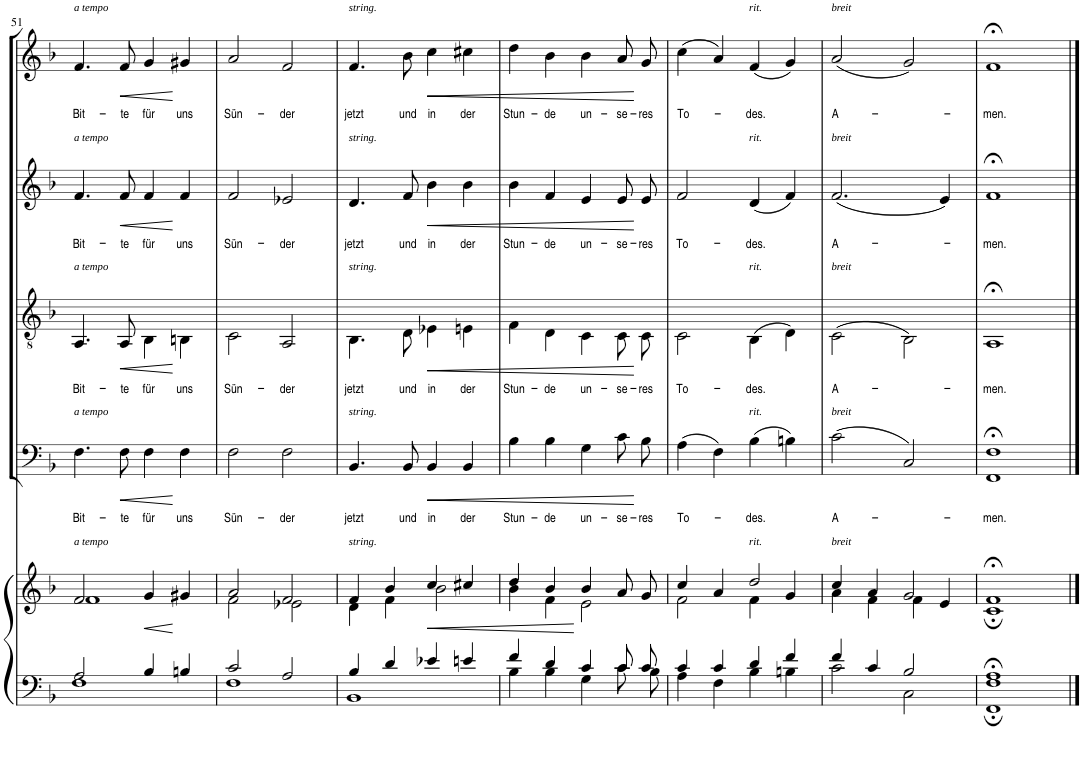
**kern	**kern	**dynam	**kern	**text	**dynam	**kern	**text	**dynam	**kern	**text	**dynam	**kern	**text	**dynam
*part5	*part5	*part5	*part4	*part4	*part4	*part3	*part3	*part3	*part2	*part2	*part2	*part1	*part1	*part1
*staff6	*staff5	*staff5/6	*staff4	*staff4	*staff4	*staff3	*staff3	*staff3	*staff2	*staff2	*staff2	*staff1	*staff1	*staff1
*I"Orgel	*	*	*I"Bass	*	*	*I"Tenor	*	*	*I"Alt	*	*	*I"Sopran	*	*
*I'Org.	*	*	*I'B.	*	*	*I'T.	*	*	*I'A.	*	*	*I'S.	*	*
!!LO:PB:g=z
*clefF4	*clefG2	*	*clefF4	*	*	*clefGv2	*	*	*clefG2	*	*	*clefG2	*	*
*	*	*	*	*	*	*Trd7c12	*	*	*	*	*	*	*	*
*k[b-]	*k[b-]	*	*k[b-]	*	*	*k[b-]	*	*	*k[b-]	*	*	*k[b-]	*	*
*F:	*F:	*	*F:	*	*	*F:	*	*	*F:	*	*	*F:	*	*
*M4/4	*M4/4	*	*M4/4	*	*	*M4/4	*	*	*M4/4	*	*	*M4/4	*	*
*met(c)	*met(c)	*	*met(c)	*	*	*met(c)	*	*	*met(c)	*	*	*met(c)	*	*
=51	=51	=51	=51	=51	=51	=51	=51	=51	=51	=51	=51	=51	=51	=51
*^	*^	*	*	*	*	*	*	*	*	*	*	*	*	*
!	!	!	!	!	!	!	!	!	!	!	!	!	!	!LO:TX:a:i:t=a tempo	!	!
!	!	!	!	!	!	!	!	!	!	!	!LO:TX:a:i:t=a tempo	!	!	!	!	!
!	!	!	!	!	!	!	!	!LO:TX:a:i:t=a tempo	!	!	!	!	!	!	!	!
!	!	!	!	!	!LO:TX:a:i:t=a tempo	!	!	!	!	!	!	!	!	!	!	!
!	!	!LO:TX:a:i:t=a tempo	!	!	!	!	!	!	!	!	!	!	!	!	!	!
!	!	!	!	!	!	!LO:LY:b	!	!	!LO:LY:b	!	!	!LO:LY:b	!	!	!LO:LY:b	!
2A/	1F	2f/	1f	.	4.F\	Bit-	.	4.AA/	Bit-	.	4.f/	Bit-	.	4.f/	Bit-	.
!	!	!	!	!	!	!LO:LY:b	!LO:HP:b	!	!LO:LY:b	!LO:HP:b	!	!LO:LY:b	!LO:HP:b	!	!LO:LY:b	!LO:HP:b
.	.	.	.	.	8F\	-te	<	8AA/	-te	<	8f/	-te	<	8f/	-te	<
!	!	!	!	!LO:HP:b	!	!LO:LY:b	!	!	!LO:LY:b	!	!	!LO:LY:b	!	!	!LO:LY:b	!
4B-/	.	4g/	.	<	4F\	für	.	4BB-\	für	.	4f/	für	.	4g/	für	.
!	!	!	!	!	!	!LO:LY:b	!	!	!LO:LY:b	!	!	!LO:LY:b	!	!	!LO:LY:b	!
4Bn/	.	4g#X/	.	.	4F\	uns	.	4BBn\	uns	[	4f/	uns	[	4g#X/	uns	[
=52	=52	=52	=52	=52	=52	=52	=52	=52	=52	=52	=52	=52	=52	=52	=52	=52
!	!	!	!	!	!	!LO:LY:b	!	!	!LO:LY:b	!	!	!LO:LY:b	!	!	!LO:LY:b	!
2c/	1F	2a/	2f\	.	2F\	Sün-	.	2C\	Sün-	.	2f/	Sün-	.	2a/	Sün-	.
!	!	!	!	!	!	!LO:LY:b	!	!	!LO:LY:b	!	!	!LO:LY:b	!	!	!LO:LY:b	!
2A/	.	2f/	2e-X\	.	2F\	-der	.	2AA/	-der	.	2e-X/	-der	.	2f/	-der	.
=53	=53	=53	=53	=53	=53	=53	=53	=53	=53	=53	=53	=53	=53	=53	=53	=53
!	!	!	!	!	!	!	!	!	!	!	!	!	!	!LO:TX:a:i:t=string.	!	!
!	!	!	!	!	!	!	!	!	!	!	!LO:TX:a:i:t=string.	!	!	!	!	!
!	!	!	!	!	!	!	!	!LO:TX:a:i:t=string.	!	!	!	!	!	!	!	!
!	!	!	!	!	!LO:TX:a:i:t=string.	!	!	!	!	!	!	!	!	!	!	!
!	!	!LO:TX:a:i:t=string.	!	!	!	!	!	!	!	!	!	!	!	!	!	!
!	!	!	!	!	!	!LO:LY:b	!	!	!LO:LY:b	!	!	!LO:LY:b	!	!	!LO:LY:b	!
4B-/	1BB-	4f/	4d\	.	4.BB-/	jetzt	.	4.BB-\	jetzt	.	4.d/	jetzt	.	4.f/	jetzt	.
4d/	.	4b-/	4f\	.	.	.	.	.	.	.	.	.	.	.	.	.
!	!	!	!	!	!	!LO:LY:b	!	!	!LO:LY:b	!	!	!LO:LY:b	!	!	!LO:LY:b	!
.	.	.	.	.	8BB-/	und	.	8D\	und	.	8f/	und	.	8b-\	und	.
!	!	!	!	!	!	!LO:LY:b	!	!	!LO:LY:b	!LO:HP:b	!	!LO:LY:b	!LO:HP:b	!	!LO:LY:b	!LO:HP:b
4e-X/	.	4cc/	2b-\	.	4BB-/	in	.	4E-X\	in	<	4b-\	in	<	4cc\	in	<
!	!	!	!	!	!	!LO:LY:b	!	!	!LO:LY:b	!	!	!LO:LY:b	!	!	!LO:LY:b	!
4en/	.	4cc#X/	.	.	4BB-/	der	.	4En\	der	.	4b-\	der	.	4cc#X\	der	.
=54	=54	=54	=54	=54	=54	=54	=54	=54	=54	=54	=54	=54	=54	=54	=54	=54
!	!	!	!	!	!	!LO:LY:b	!	!	!LO:LY:b	!	!	!LO:LY:b	!	!	!LO:LY:b	!
4f/	4B-\	4dd/	4b-\	.	4B-\	Stun-	.	4F\	Stun-	.	4b-\	Stun-	.	4dd\	Stun-	.
!	!	!	!	!	!	!LO:LY:b	!	!	!LO:LY:b	!	!	!LO:LY:b	!	!	!LO:LY:b	!
4d/	4B-\	4b-/	4f\	.	4B-\	-de	.	4D\	-de	.	4f/	-de	.	4b-\	-de	.
!	!	!	!	!	!	!LO:LY:b	!	!	!LO:LY:b	!	!	!LO:LY:b	!	!	!LO:LY:b	!
4c/	4G\	4b-/	2e\	[	4G\	un-	.	4C\	un-	.	4e/	un-	.	4b-\	un-	.
!	!	!	!	!	!	!LO:LY:b	!	!	!LO:LY:b	!	!	!LO:LY:b	!	!	!LO:LY:b	!
8c/L	8c\L	8a/L	.	.	8c\L	-se-	.	8C\L	-se-	.	8e/L	-se-	.	8a/L	-se-	.
!	!	!	!	!	!	!LO:LY:b	!	!	!LO:LY:b	!	!	!LO:LY:b	!	!	!LO:LY:b	!
8c/J	8B-\J	8g/J	.	.	8B-\J	-res	[	8C\J	-res	[	8e/J	-res	[	8g/J	-res	[
=55	=55	=55	=55	=55	=55	=55	=55	=55	=55	=55	=55	=55	=55	=55	=55	=55
!	!	!	!	!	!	!LO:LY:b	!	!	!LO:LY:b	!	!	!LO:LY:b	!	!	!LO:LY:b	!
4c/	4A\	4cc/	2f\	.	(4A\	To-	.	2C\	To-	.	2f/	To-	.	(4cc\	To-	.
4c/	4F\	4a/	.	.	4F\)	.	.	.	.	.	.	.	.	4a/)	.	.
!	!	!	!	!	!	!	!	!	!	!	!	!	!	!LO:TX:a:i:t=rit.	!	!
!	!	!	!	!	!	!	!	!	!	!	!LO:TX:a:i:t=rit.	!	!	!	!	!
!	!	!	!	!	!	!	!	!LO:TX:a:i:t=rit.	!	!	!	!	!	!	!	!
!	!	!	!	!	!LO:TX:a:i:t=rit.	!	!	!	!	!	!	!	!	!	!	!
!	!	!LO:TX:a:i:t=rit.	!	!	!	!	!	!	!	!	!	!	!	!	!	!
!	!	!	!	!	!	!LO:LY:b	!	!	!LO:LY:b	!	!	!LO:LY:b	!	!	!LO:LY:b	!
4d/	4B-\	2dd/	4f\	.	(4B-\	-des.	.	(4BB-\	-des.	.	(4d/	-des.	.	(4f/	-des.	.
4f/	4Bn\	.	4g/	.	4Bn\)	.	.	4D\)	.	.	4f/)	.	.	4g/)	.	.
=56	=56	=56	=56	=56	=56	=56	=56	=56	=56	=56	=56	=56	=56	=56	=56	=56
!	!	!	!	!	!	!	!	!	!	!	!	!	!	!LO:TX:a:i:t=breit	!	!
!	!	!	!	!	!	!	!	!	!	!	!LO:TX:a:i:t=breit	!	!	!	!	!
!	!	!	!	!	!	!	!	!LO:TX:a:i:t=breit	!	!	!	!	!	!	!	!
!	!	!	!	!	!LO:TX:a:i:t=breit	!	!	!	!	!	!	!	!	!	!	!
!	!	!LO:TX:a:i:t=breit	!	!	!	!	!	!	!	!	!	!	!	!	!	!
!	!	!	!	!	!	!LO:LY:b	!	!	!LO:LY:b	!	!	!LO:LY:b	!	!	!LO:LY:b	!
4f/	2c\	4cc/	4a\	.	(2c\	A-	.	(2C\	A-	.	(2.f/	A-	.	(2a/	A-	.
4c/	.	4a/	4f\	.	.	.	.	.	.	.	.	.	.	.	.	.
2B-/	2C\	2g/	4f\	.	2C/)	.	.	2BB-\)	.	.	.	.	.	2g/)	.	.
.	.	.	4e/	.	.	.	.	.	.	.	4e/)	.	.	.	.	.
=57	=57	=57	=57	=57	=57	=57	=57	=57	=57	=57	=57	=57	=57	=57	=57	=57
!	!	!	!	!	!	!LO:LY:b	!	!	!LO:LY:b	!	!	!LO:LY:b	!	!	!LO:LY:b	!
1F;< 1A;<	1FF;	1f;<	1c;	.	1FF;< 1F;<	-men.	.	1AA;<	-men.	.	1f;<	-men.	.	1f;<	-men.	.
*v	*v	*	*	*	*	*	*	*	*	*	*	*	*	*	*	*
*	*v	*v	*	*	*	*	*	*	*	*	*	*	*	*	*
==	==	==	==	==	==	==	==	==	==	==	==	==	==	==
*-	*-	*-	*-	*-	*-	*-	*-	*-	*-	*-	*-	*-	*-	*-
